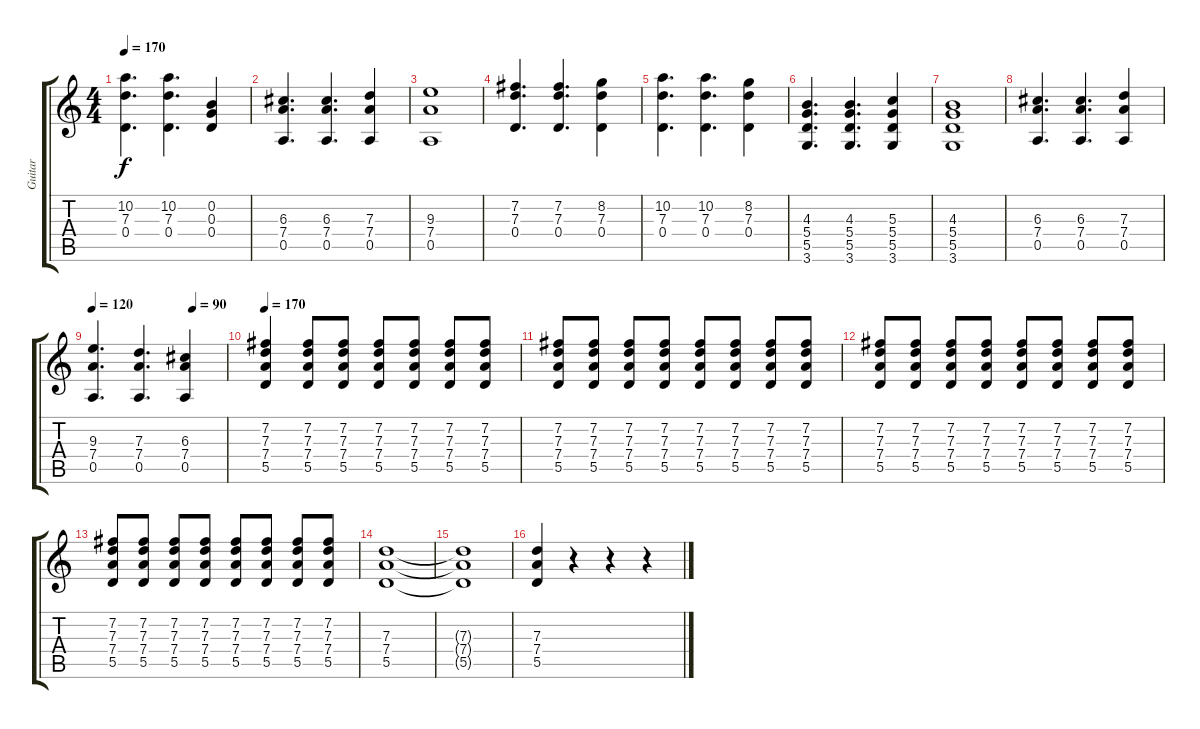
\track ("Guitar" "Guitar") {instrument distortionguitar}
\staff {score tabs}
\tuning (E4 B3 G3 D3 A2 E2) {hide}
\ts (4 4)
\tempo 170
\clef g2
\ks c
(10.2 7.3 0.4).4{d dy f} (10.2 7.3 0.4).4{d} (0.2 0.3 0.4).4 |
(6.3 7.4 0.5).4{d} (6.3 7.4 0.5).4{d} (7.3 7.4 0.5).4 |
(9.3 7.4 0.5).1 |
(7.2 7.3 0.4).4{d} (7.2 7.3 0.4).4{d} (8.2 7.3 0.4).4 |
(10.2 7.3 0.4).4{d} (10.2 7.3 0.4).4{d} (8.2 7.3 0.4).4 |
(4.3 5.4 5.5 3.6).4{d} (4.3 5.4 5.5 3.6).4{d} (5.3 5.4 5.5 3.6).4 |
(4.3 5.4 5.5 3.6).1 |
(6.3 7.4 0.5).4{d} (6.3 7.4 0.5).4{d} (7.3 7.4 0.5).4 |
\tempo 120
\tempo (90 0.75)
(9.3 7.4 0.5).4{d} (7.3 7.4 0.5).4{d} (6.3 7.4 0.5).4 |
\tempo 170
(7.2 7.3 7.4 5.5).4 (7.2 7.3 7.4 5.5).8 (7.2 7.3 7.4 5.5).8 (7.2 7.3 7.4 5.5).8 (7.2 7.3 7.4 5.5).8 (7.2 7.3 7.4 5.5).8 (7.2 7.3 7.4 5.5).8 |
(7.2 7.3 7.4 5.5).8 (7.2 7.3 7.4 5.5).8 (7.2 7.3 7.4 5.5).8 (7.2 7.3 7.4 5.5).8 (7.2 7.3 7.4 5.5).8 (7.2 7.3 7.4 5.5).8 (7.2 7.3 7.4 5.5).8 (7.2 7.3 7.4 5.5).8 |
(7.2 7.3 7.4 5.5).8 (7.2 7.3 7.4 5.5).8 (7.2 7.3 7.4 5.5).8 (7.2 7.3 7.4 5.5).8 (7.2 7.3 7.4 5.5).8 (7.2 7.3 7.4 5.5).8 (7.2 7.3 7.4 5.5).8 (7.2 7.3 7.4 5.5).8 |
(7.2 7.3 7.4 5.5).8 (7.2 7.3 7.4 5.5).8 (7.2 7.3 7.4 5.5).8 (7.2 7.3 7.4 5.5).8 (7.2 7.3 7.4 5.5).8 (7.2 7.3 7.4 5.5).8 (7.2 7.3 7.4 5.5).8 (7.2 7.3 7.4 5.5).8 |
(7.3 7.4 5.5).1 |
(7.3{t} 7.4{t} 5.5{t}).1 |
(7.3 7.4 5.5).4 r.4 r.4 r.4
